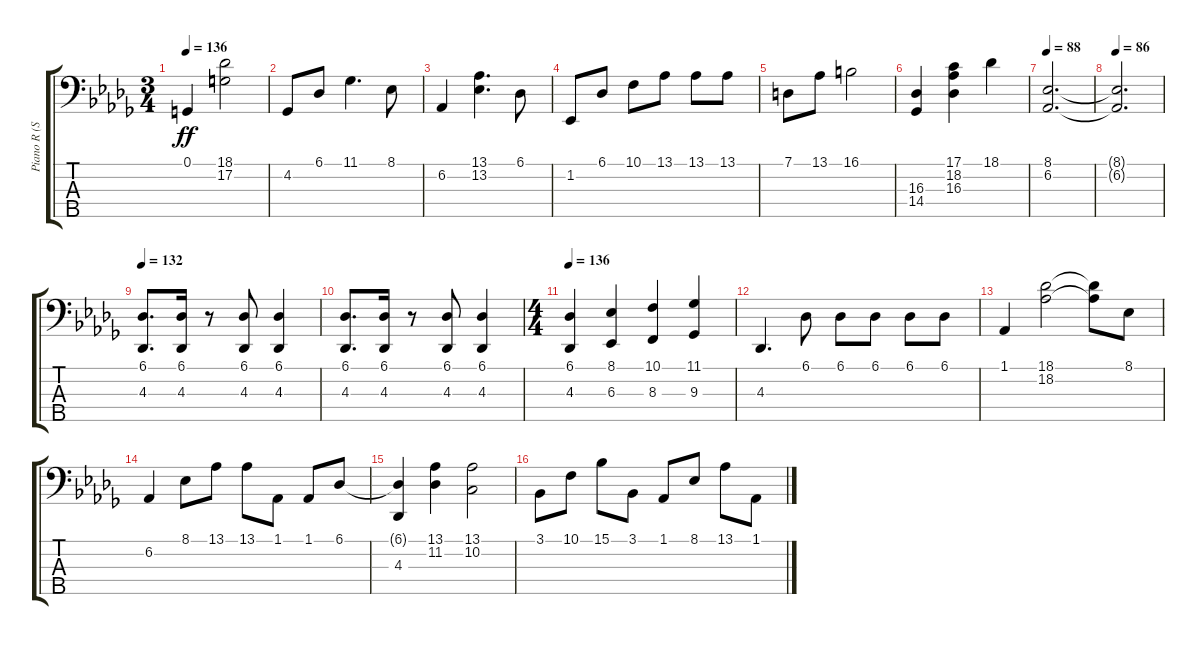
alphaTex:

\track ("Piano R (Staff 2)" "Piano R (S") {instrument acousticgrandpiano}
\staff {score tabs}
\tuning (G2 D2 A1 E1 B0) {hide}
\ts (3 4)
\tempo 136
\clef f4
\ks db
0.1.4{dy ff} (18.1 17.2).2 |
4.2.8 6.1.8 11.1.4{d} 8.1.8 |
6.2.4 (13.1 13.2).4{d} 6.1.8 |
1.2.8 6.1.8 10.1.8 13.1.8 13.1.8 13.1.8 |
7.1.8 13.1.8 16.1.2 |
(16.3 14.4).4 (17.1 18.2 16.3).4 18.1.4 |
\tempo 88
(8.1 6.2).2{d} |
\tempo 86
(8.1{t} 6.2{t}).2{d} |
\tempo 132
(6.1 4.3).8{d} (6.1 4.3).16 r.8 (6.1 4.3).8 (6.1 4.3).4 |
(6.1 4.3).8{d} (6.1 4.3).16 r.8 (6.1 4.3).8 (6.1 4.3).4 |
\ts (4 4)
\tempo 136
(6.1 4.3).4 (8.1 6.3).4 (10.1 8.3).4 (11.1 9.3).4 |
4.3.4{d} 6.1.8 6.1.8 6.1.8 6.1.8 6.1.8 |
1.1.4 (18.1 18.2).2 (18.1{t} 18.2{t}).8 8.1.8 |
6.2.4 8.1.8 13.1.8 13.1.8 1.1.8 1.1.8 6.1.8 |
(6.1{t} 4.3).4 (13.1 11.2).4 (13.1 10.2).2 |
3.1.8 10.1.8 15.1.8 3.1.8 1.1.8 8.1.8 13.1.8 1.1.8
